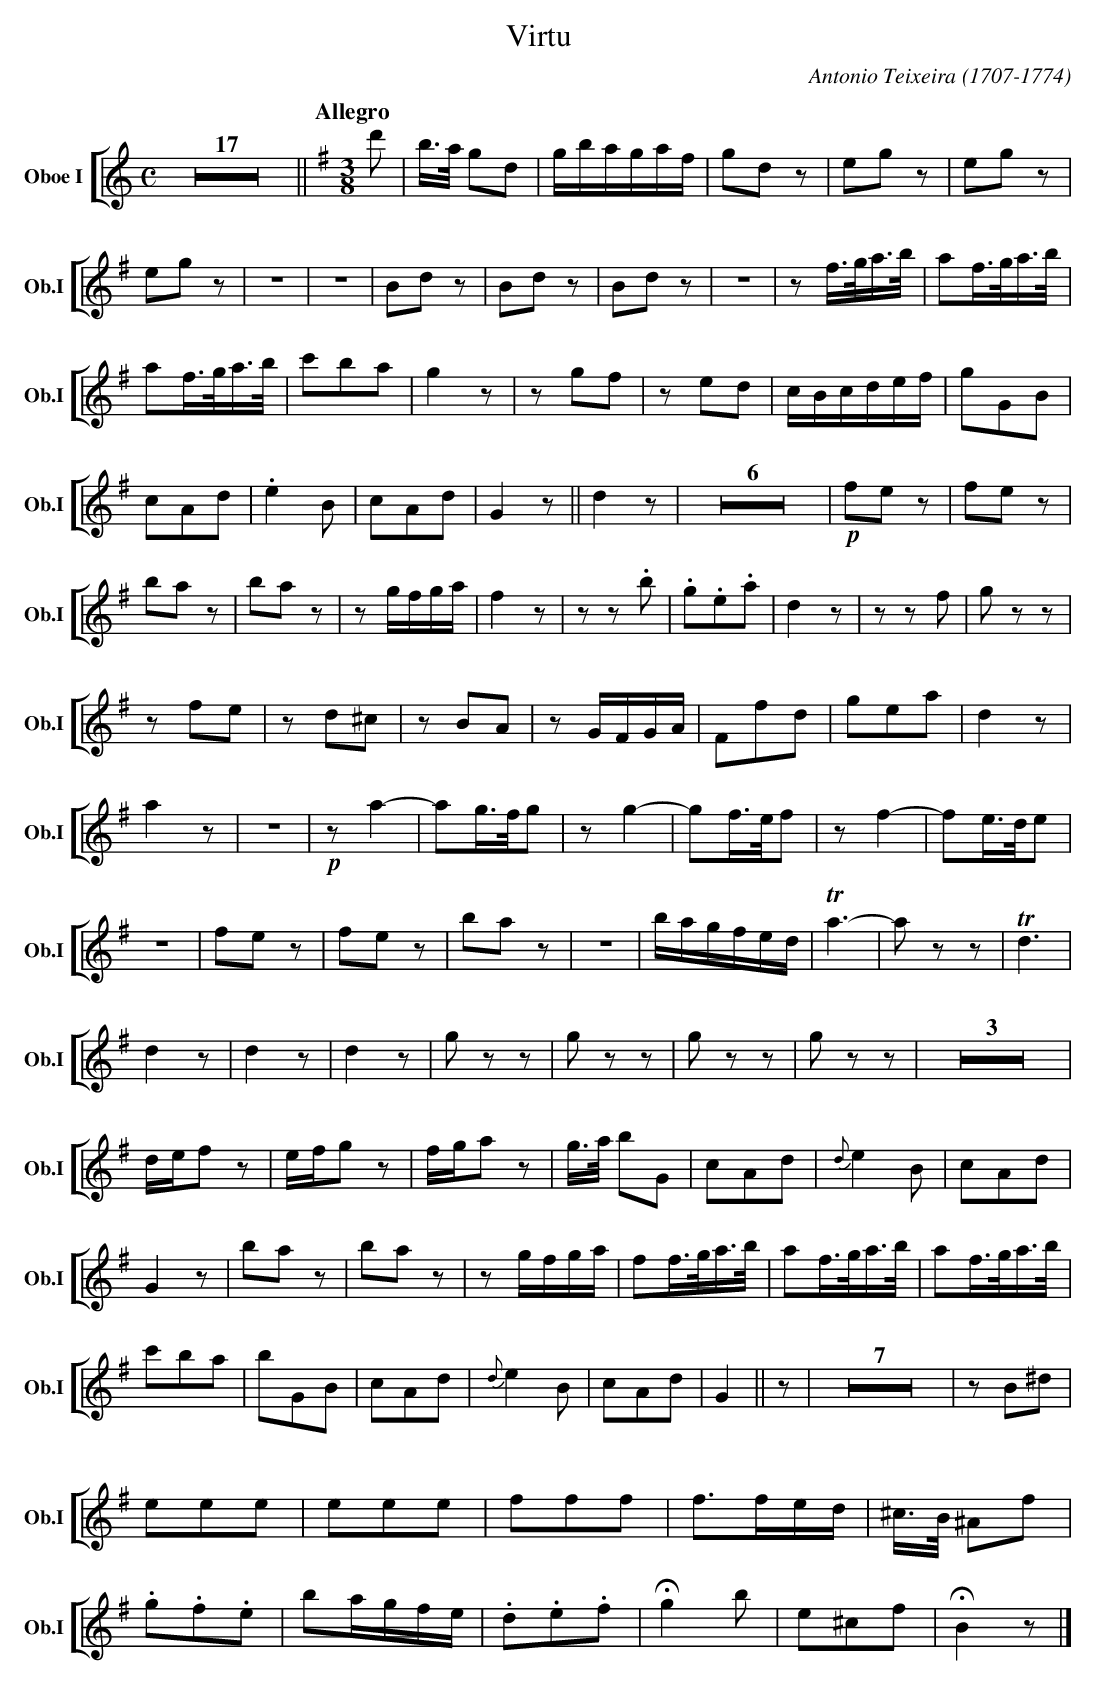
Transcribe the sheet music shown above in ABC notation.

X:1
T:Virtu
C:Antonio Teixeira (1707-1774)
M:C
L:1/8
K:C
V: 5 clef=treble name="Oboe I" sname="Ob.I"
%%staves [( 5 )]
     Z17 || \
[Q:"Allegro"][M:3/8][K:G] d' | b/>a/ gd | g/b/a/g/a/f/ | gdz| egz | egz  |egz | z3 | z3 | \
     Bdz |Bdz |Bdz | z3 | z f/>g/a/>b/ | af/>g/a/>b/ | af/>g/a/>b/ | c'ba | g2z|zgf| zed | \
     c/B/c/d/e/f/ | gGB | cAd | .e2B | cAd | G2z || \
     d2z | Z6 | !p!fez | fez| baz |baz | z g/f/g/a/ | f2z| zz.b |.g.e.a | d2z|zzf|gzz | \
     zfe|zd^c|zBA| zG/F/G/A/ | Ffd|gea|d2z|a2z| z3 | \
     !p!za2- | ag/>f/g | zg2- | gf/>e/f | zf2- | fe/>d/e | z3 | fez| fez | baz | z3| \
     b/a/g/f/e/d/ |  !trill!a3- | azz|!trill!d3|d2z|d2z| d2z| gzz|gzz|gzz|gzz| Z3 | \
     d/e/fz| e/f/gz | f/g/az| g/>a/ bG| cAd | {d}e2B|cAd|G2z| baz | baz | \
     zg/f/g/a/ | ff/>g/a/>b/ | af/>g/a/>b/ | af/>g/a/>b/ | c'ba | bGB|cAd| {d}e2B|cAd|G2 || \
     z| Z7 | zB^d | eee | eee | fff | f>fe/d/ | ^c/>B/ ^Af| .g.f.e | ba/g/f/e/ | .d.e.f | \
     !fermata!g2b | e^cf | !fermata!B2z |]
